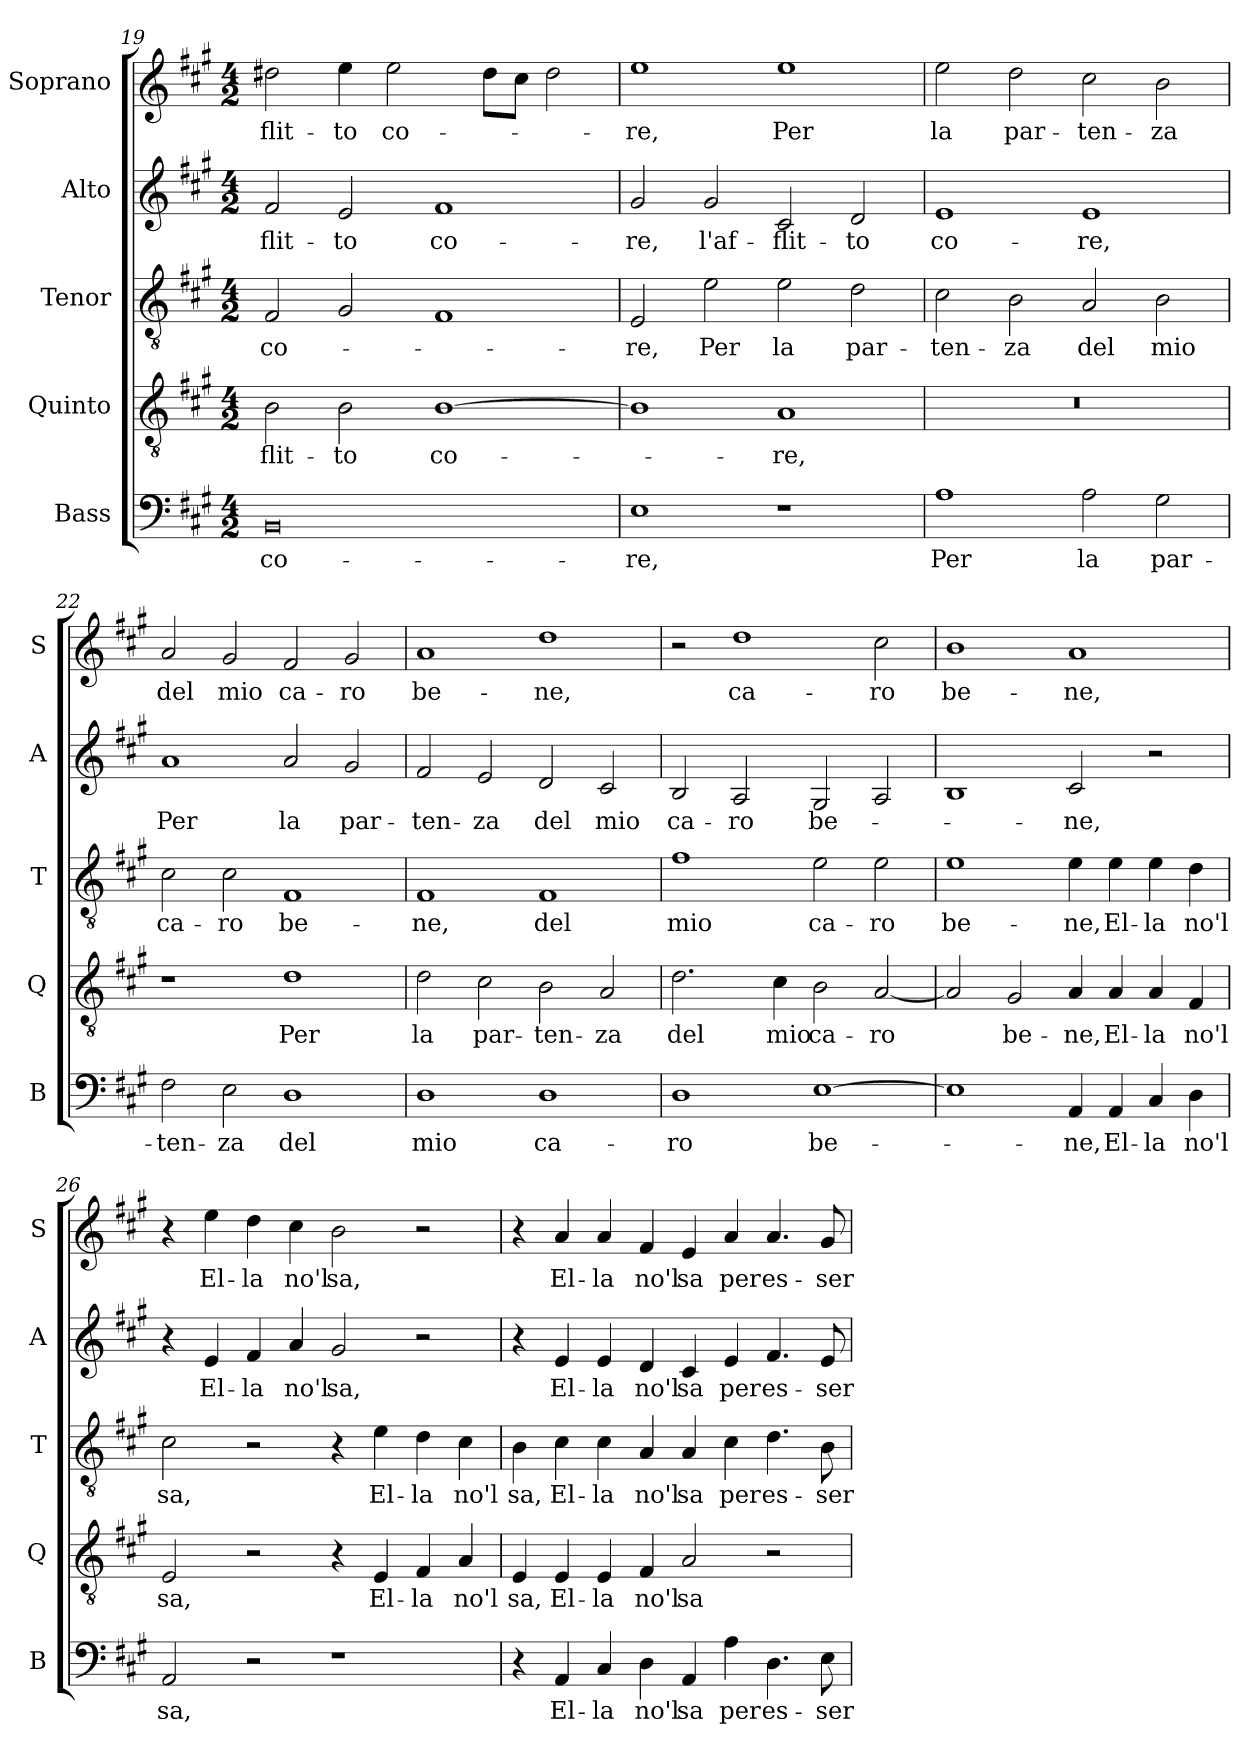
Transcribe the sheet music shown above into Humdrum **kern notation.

**kern	**text	**kern	**text	**kern	**text	**kern	**text	**kern	**text
*part5	*part5	*part4	*part4	*part3	*part3	*part2	*part2	*part1	*part1
*staff5	*staff5	*staff4	*staff4	*staff3	*staff3	*staff2	*staff2	*staff1	*staff1
*I"Bass	*	*I"Quinto	*	*I"Tenor	*	*I"Alto	*	*I"Soprano	*
*I'B	*	*I'Q	*	*I'T	*	*I'A	*	*I'S	*
!!LO:PB:g=z
*clefF4	*	*clefGv2	*	*clefGv2	*	*clefG2	*	*clefG2	*
*k[f#c#g#]	*	*k[f#c#g#]	*	*k[f#c#g#]	*	*k[f#c#g#]	*	*k[f#c#g#]	*
*A:	*	*A:	*	*A:	*	*A:	*	*A:	*
*M4/2	*	*M4/2	*	*M4/2	*	*M4/2	*	*M4/2	*
=19	=19	=19	=19	=19	=19	=19	=19	=19	=19
!	!LO:LY:b	!	!LO:LY:b	!	!LO:LY:b	!	!LO:LY:b	!	!LO:LY:b
0BB	co-	2B\	-flit-	2F#/	co-	2f#/	-flit-	2dd#X\	-flit-
!	!	!	!LO:LY:b	!	!	!	!LO:LY:b	!	!LO:LY:b
.	.	2B\	-to	2G#/	.	2e/	-to	4ee\	-to
!	!	!	!	!	!	!	!	!	!LO:LY:b
.	.	.	.	.	.	.	.	2ee\	co-
!	!	!	!LO:LY:b	!	!	!	!LO:LY:b	!	!
.	.	[1B	co-	1F#	.	1f#	co-	.	.
.	.	.	.	.	.	.	.	8dd#\L	.
.	.	.	.	.	.	.	.	8cc#\J	.
.	.	.	.	.	.	.	.	2dd#\	.
=20	=20	=20	=20	=20	=20	=20	=20	=20	=20
!	!LO:LY:b	!	!	!	!LO:LY:b	!	!LO:LY:b	!	!LO:LY:b
1E	-re,	1B]	.	2E/	-re,	2g#/	-re,	1ee	-re,
!	!	!	!	!	!LO:LY:b	!	!LO:LY:b	!	!
.	.	.	.	2e\	Per	2g#/	l'af-	.	.
!	!	!	!LO:LY:b	!	!LO:LY:b	!	!LO:LY:b	!	!LO:LY:b
1r	.	1A	-re,	2e\	la	2c#/	-flit-	1ee	Per
!	!	!	!	!	!LO:LY:b	!	!LO:LY:b	!	!
.	.	.	.	2d\	par-	2d/	-to	.	.
=21	=21	=21	=21	=21	=21	=21	=21	=21	=21
!	!LO:LY:b	!	!	!	!LO:LY:b	!	!LO:LY:b	!	!LO:LY:b
1A	Per	0r	.	2c#\	-ten-	1e	co-	2ee\	la
!	!	!	!	!	!LO:LY:b	!	!	!	!LO:LY:b
.	.	.	.	2B\	-za	.	.	2dd\	par-
!	!LO:LY:b	!	!	!	!LO:LY:b	!	!LO:LY:b	!	!LO:LY:b
2A\	la	.	.	2A/	del	1e	-re,	2cc#\	-ten-
!	!LO:LY:b	!	!	!	!LO:LY:b	!	!	!	!LO:LY:b
2G#\	par-	.	.	2B\	mio	.	.	2b\	-za
=22	=22	=22	=22	=22	=22	=22	=22	=22	=22
!	!LO:LY:b	!	!	!	!LO:LY:b	!	!LO:LY:b	!	!LO:LY:b
2F#\	-ten-	1r	.	2c#\	ca-	1a	Per	2a/	del
!	!LO:LY:b	!	!	!	!LO:LY:b	!	!	!	!LO:LY:b
2E\	-za	.	.	2c#\	-ro	.	.	2g#/	mio
!	!LO:LY:b	!	!LO:LY:b	!	!LO:LY:b	!	!LO:LY:b	!	!LO:LY:b
1D	del	1d	Per	1F#	be-	2a/	la	2f#/	ca-
!	!	!	!	!	!	!	!LO:LY:b	!	!LO:LY:b
.	.	.	.	.	.	2g#/	par-	2g#/	-ro
!!LO:LB:g=z
=23	=23	=23	=23	=23	=23	=23	=23	=23	=23
!	!LO:LY:b	!	!LO:LY:b	!	!LO:LY:b	!	!LO:LY:b	!	!LO:LY:b
1D	mio	2d\	la	1F#	-ne,	2f#/	-ten-	1a	be-
!	!	!	!LO:LY:b	!	!	!	!LO:LY:b	!	!
.	.	2c#\	par-	.	.	2e/	-za	.	.
!	!LO:LY:b	!	!LO:LY:b	!	!LO:LY:b	!	!LO:LY:b	!	!LO:LY:b
1D	ca-	2B\	-ten-	1F#	del	2d/	del	1dd	-ne,
!	!	!	!LO:LY:b	!	!	!	!LO:LY:b	!	!
.	.	2A/	-za	.	.	2c#/	mio	.	.
=24	=24	=24	=24	=24	=24	=24	=24	=24	=24
!	!LO:LY:b	!	!LO:LY:b	!	!LO:LY:b	!	!LO:LY:b	!	!
1D	-ro	2.d\	del	1f#	mio	2B/	ca-	2r	.
!	!	!	!	!	!	!	!LO:LY:b	!	!LO:LY:b
.	.	.	.	.	.	2A/	-ro	1dd	ca-
!	!	!	!LO:LY:b	!	!	!	!	!	!
.	.	4c#\	mio	.	.	.	.	.	.
!	!LO:LY:b	!	!LO:LY:b	!	!LO:LY:b	!	!LO:LY:b	!	!
[1E	be-	2B\	ca-	2e\	ca-	2G#/	be-	.	.
!	!	!	!LO:LY:b	!	!LO:LY:b	!	!	!	!LO:LY:b
.	.	[2A/	-ro	2e\	-ro	2A/	.	2cc#\	-ro
=25	=25	=25	=25	=25	=25	=25	=25	=25	=25
!	!	!	!	!	!LO:LY:b	!	!	!	!LO:LY:b
1E]	.	2A/]	.	1e	be-	1B	.	1b	be-
!	!	!	!LO:LY:b	!	!	!	!	!	!
.	.	2G#/	be-	.	.	.	.	.	.
!	!LO:LY:b	!	!LO:LY:b	!	!LO:LY:b	!	!LO:LY:b	!	!LO:LY:b
4AA/	-ne,	4A/	-ne,	4e\	-ne,	2c#/	-ne,	1a	-ne,
!	!LO:LY:b	!	!LO:LY:b	!	!LO:LY:b	!	!	!	!
4AA/	El-	4A/	El-	4e\	El-	.	.	.	.
!	!LO:LY:b	!	!LO:LY:b	!	!LO:LY:b	!	!	!	!
4C#/	-la	4A/	-la	4e\	-la	2r	.	.	.
!	!LO:LY:b	!	!LO:LY:b	!	!LO:LY:b	!	!	!	!
4D\	no'l	4F#/	no'l	4d\	no'l	.	.	.	.
=26	=26	=26	=26	=26	=26	=26	=26	=26	=26
!	!LO:LY:b	!	!LO:LY:b	!	!LO:LY:b	!	!	!	!
2AA/	sa,	2E/	sa,	2c#\	sa,	4r	.	4r	.
!	!	!	!	!	!	!	!LO:LY:b	!	!LO:LY:b
.	.	.	.	.	.	4e/	El-	4ee\	El-
!	!	!	!	!	!	!	!LO:LY:b	!	!LO:LY:b
2r	.	2r	.	2r	.	4f#/	-la	4dd\	-la
!	!	!	!	!	!	!	!LO:LY:b	!	!LO:LY:b
.	.	.	.	.	.	4a/	no'l	4cc#\	no'l
!	!	!	!	!	!	!	!LO:LY:b	!	!LO:LY:b
1r	.	4r	.	4r	.	2g#/	sa,	2b\	sa,
!	!	!	!LO:LY:b	!	!LO:LY:b	!	!	!	!
.	.	4E/	El-	4e\	El-	.	.	.	.
!	!	!	!LO:LY:b	!	!LO:LY:b	!	!	!	!
.	.	4F#/	-la	4d\	-la	2r	.	2r	.
!	!	!	!LO:LY:b	!	!LO:LY:b	!	!	!	!
.	.	4A/	no'l	4c#\	no'l	.	.	.	.
!!LO:LB:g=z
=27	=27	=27	=27	=27	=27	=27	=27	=27	=27
!	!	!	!LO:LY:b	!	!LO:LY:b	!	!	!	!
4r	.	4E/	sa,	4B\	sa,	4r	.	4r	.
!	!LO:LY:b	!	!LO:LY:b	!	!LO:LY:b	!	!LO:LY:b	!	!LO:LY:b
4AA/	El-	4E/	El-	4c#\	El-	4e/	El-	4a/	El-
!	!LO:LY:b	!	!LO:LY:b	!	!LO:LY:b	!	!LO:LY:b	!	!LO:LY:b
4C#/	-la	4E/	-la	4c#\	-la	4e/	-la	4a/	-la
!	!LO:LY:b	!	!LO:LY:b	!	!LO:LY:b	!	!LO:LY:b	!	!LO:LY:b
4D\	no'l	4F#/	no'l	4A/	no'l	4d/	no'l	4f#/	no'l
!	!LO:LY:b	!	!LO:LY:b	!	!LO:LY:b	!	!LO:LY:b	!	!LO:LY:b
4AA/	sa	2A/	sa	4A/	sa	4c#/	sa	4e/	sa
!	!LO:LY:b	!	!	!	!LO:LY:b	!	!LO:LY:b	!	!LO:LY:b
4A\	per	.	.	4c#\	per	4e/	per	4a/	per
!	!LO:LY:b	!	!	!	!LO:LY:b	!	!LO:LY:b	!	!LO:LY:b
4.D\	es-	2r	.	4.d\	es-	4.f#/	es-	4.a/	es-
!	!LO:LY:b	!	!	!	!LO:LY:b	!	!LO:LY:b	!	!LO:LY:b
8E\	-ser	.	.	8B\	-ser	8e/	-ser	8g#/	-ser
=	=	=	=	=	=	=	=	=	=
*-	*-	*-	*-	*-	*-	*-	*-	*-	*-
